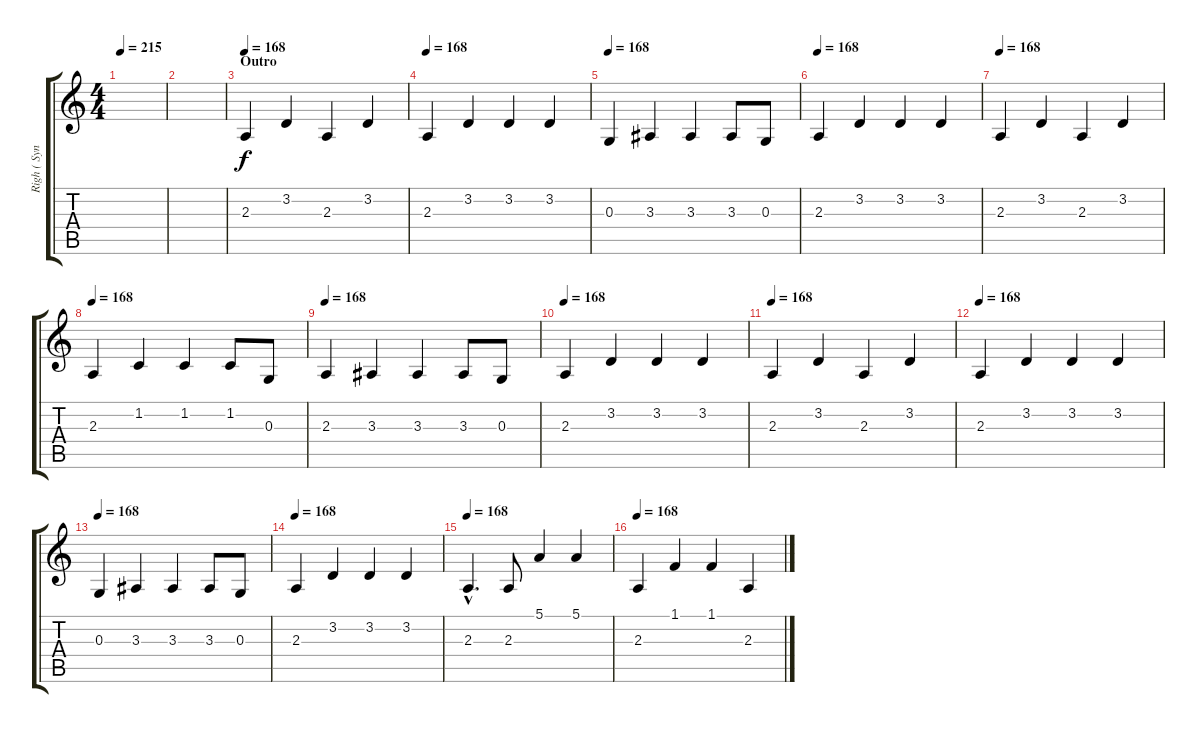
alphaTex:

\track ("Righ ( Synthétiseur 1 )" "Righ ( Syn") {instrument orchestralharp}
\staff {score tabs}
\tuning (E4 B3 G3 D3 A2 E2) {hide}
\ts (4 4)
\tempo 215
\clef g2
\ks c
|
|
\section ("" "Outro")
\tempo 168
2.3.4 3.2.4 2.3.4 3.2.4 |
\tempo 168
2.3.4 3.2.4 3.2.4 3.2.4 |
\tempo 168
0.3.4 3.3.4 3.3.4 3.3.8 0.3.8 |
\tempo 168
2.3.4 3.2.4 3.2.4 3.2.4 |
\tempo 168
2.3.4 3.2.4 2.3.4 3.2.4 |
\tempo 168
2.3.4 1.2.4 1.2.4 1.2.8 0.3.8 |
\tempo 168
2.3.4 3.3.4 3.3.4 3.3.8 0.3.8 |
\tempo 168
2.3.4 3.2.4 3.2.4 3.2.4 |
\tempo 168
2.3.4 3.2.4 2.3.4 3.2.4 |
\tempo 168
2.3.4 3.2.4 3.2.4 3.2.4 |
\tempo 168
0.3.4 3.3.4 3.3.4 3.3.8 0.3.8 |
\tempo 168
2.3.4 3.2.4 3.2.4 3.2.4 |
\tempo 168
2.3{hac}.4{d} 2.3.8 5.1.4 5.1.4 |
\tempo 168
2.3.4 1.1.4 1.1.4 2.3.4
